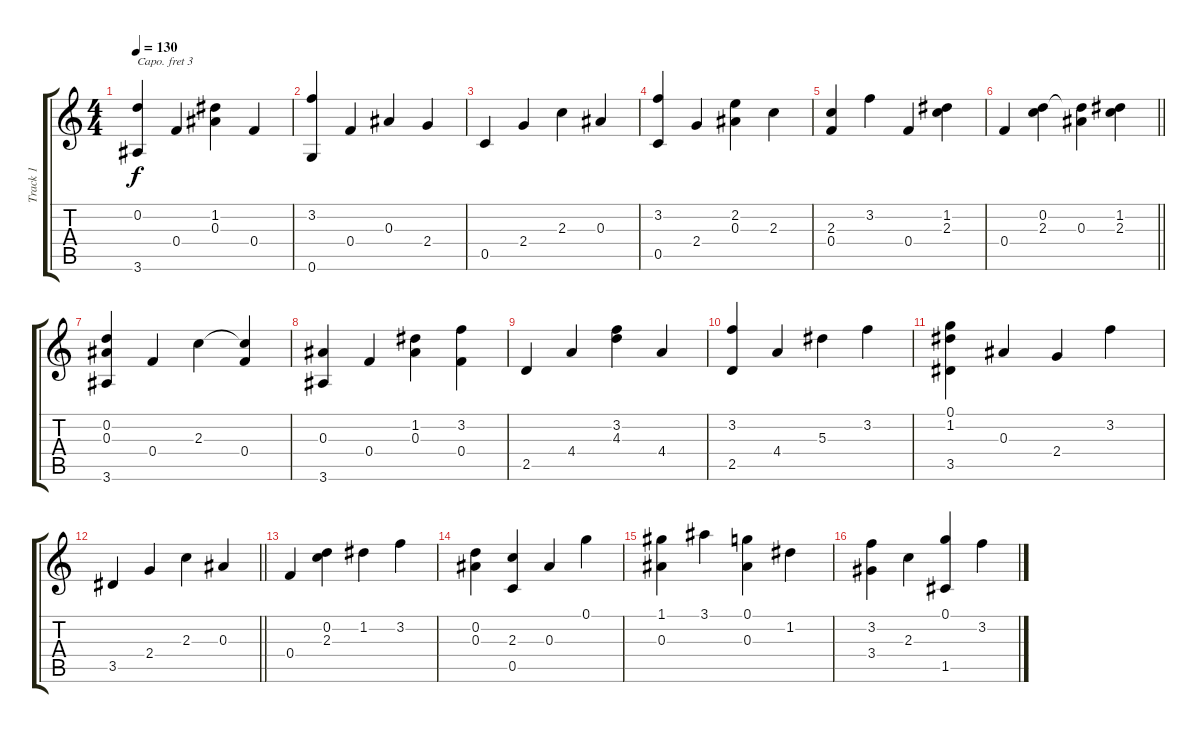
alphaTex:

\track ("Track 1" "Track 1") {instrument electricguitarjazz}
\staff {score tabs}
\capo 3
\tuning (E4 B3 G3 D3 A2 E2) {hide}
\ts (4 4)
\tempo 130
\clef g2
\ks c
(0.2 3.6).4{dy f} 0.4.4 (1.2 0.3).4 0.4.4 |
(3.2 0.6).4 0.4.4 0.3.4 2.4.4 |
0.5.4 2.4.4 2.3.4 0.3.4 |
(3.2 0.5).4 2.4.4 (2.2 0.3).4 2.3.4 |
(2.3 0.4).4 3.2.4 0.4.4 (1.2 2.3).4 |
\barLineRight lightlight
0.4.4 (0.2 2.3).4 (0.2{t} 0.3).4 (1.2 2.3).4 |
(0.2 0.3 3.6).4 0.4.4 2.3.4 (2.3{t} 0.4).4 |
(0.3 3.6).4 0.4.4 (1.2 0.3).4 (3.2 0.4).4 |
2.5.4 4.4.4 (3.2 4.3).4 4.4.4 |
(3.2 2.5).4 4.4.4 5.3.4 3.2.4 |
(0.1 1.2 3.5).4 0.3.4 2.4.4 3.2.4 |
\barLineRight lightlight
3.5.4 2.4.4 2.3.4 0.3.4 |
0.4.4 (0.2 2.3).4 1.2.4 3.2.4 |
(0.2 0.3).4 (2.3 0.5).4 0.3.4 0.1.4 |
(1.1 0.3).4 3.1.4 (0.1 0.3).4 1.2.4 |
(3.2 3.4).4 2.3.4 (0.1 1.5).4 3.2.4
